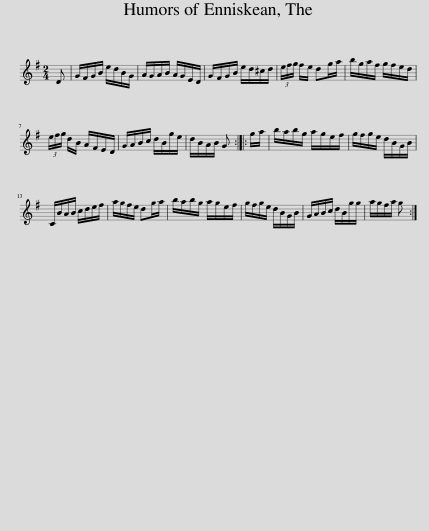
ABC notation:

X:1
L:1/8
M:2/4
I:linebreak $
K:G
V:1 treble
V:1
 D | G/F/G/B/ e/d/B/G/ | A/G/A/B/ A/G/E/D/ | G/F/G/B/ e/d/^c/d/ | (3e/f/g/ f/e/ dg/a/ | %5
 b/g/a/f/ g/f/e/d/ |$ (3e/f/g/ d/B/ A/F/E/D/ | G/A/B/c/ d/B/g/e/ | d/B/A/B/ G :: g/a/ | %10
 b/a/b/g/ a/g/e/f/ | g/f/g/e/ d/B/G/B/ |$ C/B/A/B/ c/d/e/f/ | a/g/f/e/ dg/a/ | b/a/b/g/ a/g/e/f/ | %15
 g/f/g/e/ d/B/G/B/ | G/A/B/c/ d/B/g/g/ | a/g/f/a/ g :| %18
